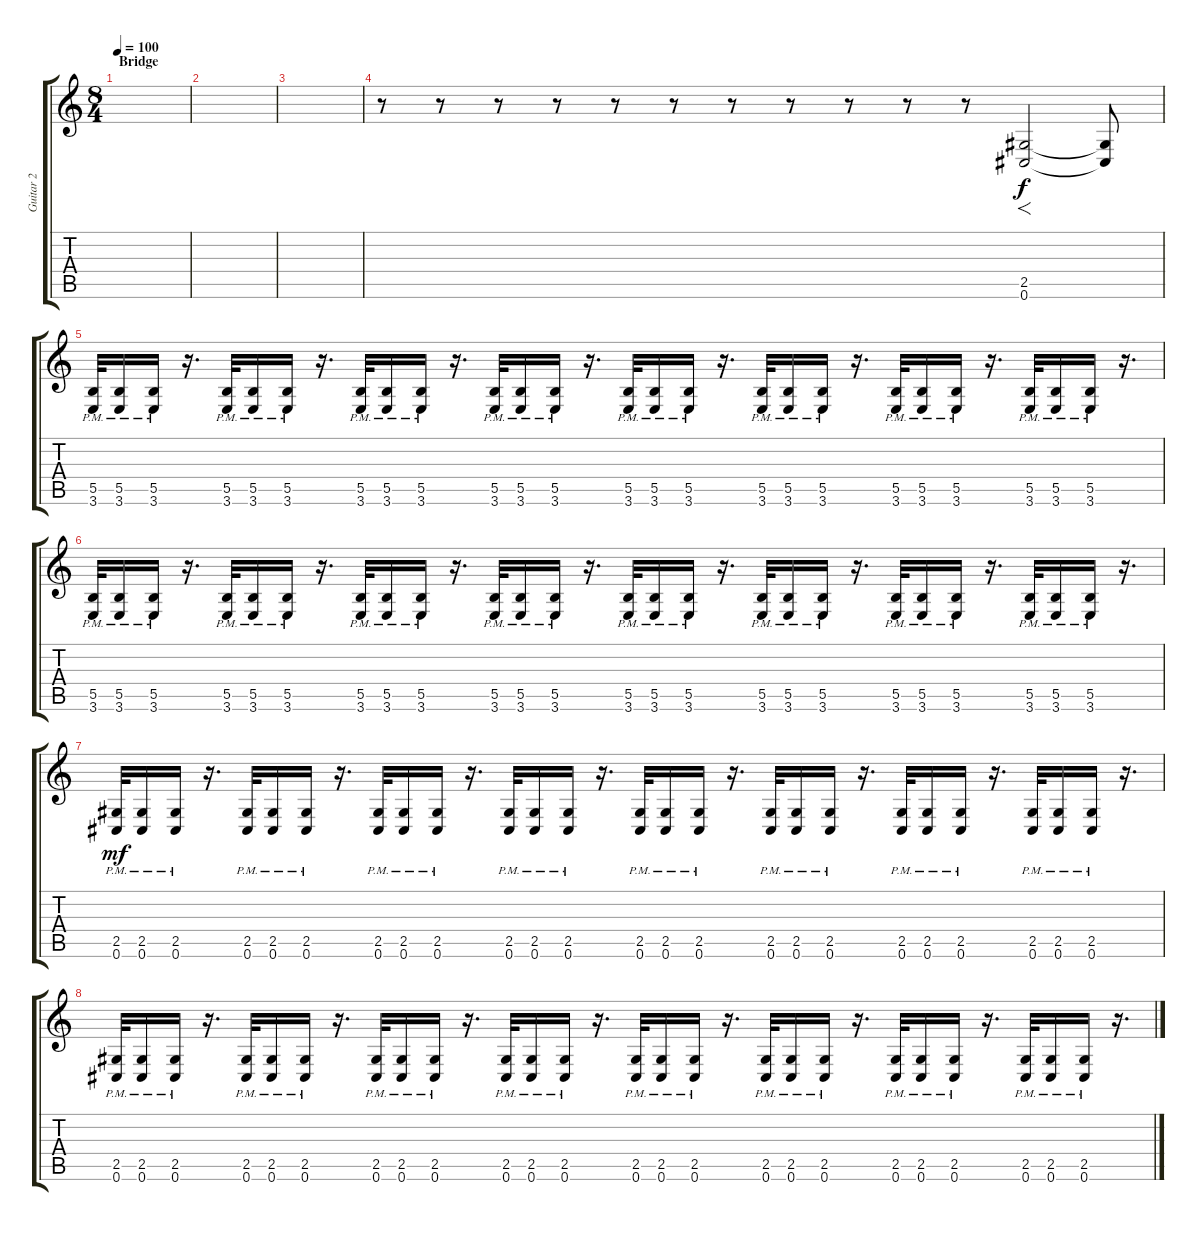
\track ("Guitar 2" "Guitar 2") {instrument distortionguitar}
\staff {score tabs}
\tuning (Db4 Ab3 E3 B2 Gb2 Db2) {hide}
\ts (8 4)
\section ("" "Bridge")
\tempo 100
\clef g2
\ks c
|
|
|
r.8 r.8 r.8 r.8 r.8 r.8 r.8 r.8 r.8 r.8 r.8 (2.5 0.6).2{f} (2.5{t} 0.6{t}).8 |
(5.5{pm} 3.6{pm}).32 (5.5{pm} 3.6{pm}).16 (5.5{pm} 3.6{pm}).16 r.16{d} (5.5{pm} 3.6{pm}).32 (5.5{pm} 3.6{pm}).16 (5.5{pm} 3.6{pm}).16 r.16{d} (5.5{pm} 3.6{pm}).32 (5.5{pm} 3.6{pm}).16 (5.5{pm} 3.6{pm}).16 r.16{d} (5.5{pm} 3.6{pm}).32 (5.5{pm} 3.6{pm}).16 (5.5{pm} 3.6{pm}).16 r.16{d} (5.5{pm} 3.6{pm}).32 (5.5{pm} 3.6{pm}).16 (5.5{pm} 3.6{pm}).16 r.16{d} (5.5{pm} 3.6{pm}).32 (5.5{pm} 3.6{pm}).16 (5.5{pm} 3.6{pm}).16 r.16{d} (5.5{pm} 3.6{pm}).32 (5.5{pm} 3.6{pm}).16 (5.5{pm} 3.6{pm}).16 r.16{d} (5.5{pm} 3.6{pm}).32 (5.5{pm} 3.6{pm}).16 (5.5{pm} 3.6{pm}).16 r.16{d} |
(5.5{pm} 3.6{pm}).32 (5.5{pm} 3.6{pm}).16 (5.5{pm} 3.6{pm}).16 r.16{d} (5.5{pm} 3.6{pm}).32 (5.5{pm} 3.6{pm}).16 (5.5{pm} 3.6{pm}).16 r.16{d} (5.5{pm} 3.6{pm}).32 (5.5{pm} 3.6{pm}).16 (5.5{pm} 3.6{pm}).16 r.16{d} (5.5{pm} 3.6{pm}).32 (5.5{pm} 3.6{pm}).16 (5.5{pm} 3.6{pm}).16 r.16{d} (5.5{pm} 3.6{pm}).32 (5.5{pm} 3.6{pm}).16 (5.5{pm} 3.6{pm}).16 r.16{d} (5.5{pm} 3.6{pm}).32 (5.5{pm} 3.6{pm}).16 (5.5{pm} 3.6{pm}).16 r.16{d} (5.5{pm} 3.6{pm}).32 (5.5{pm} 3.6{pm}).16 (5.5{pm} 3.6{pm}).16 r.16{d} (5.5{pm} 3.6{pm}).32 (5.5{pm} 3.6{pm}).16 (5.5{pm} 3.6{pm}).16 r.16{d} |
(2.5{pm} 0.6{pm}).32{dy mf} (2.5{pm} 0.6{pm}).16 (2.5{pm} 0.6{pm}).16 r.16{d} (2.5{pm} 0.6{pm}).32 (2.5{pm} 0.6{pm}).16 (2.5{pm} 0.6{pm}).16 r.16{d} (2.5{pm} 0.6{pm}).32 (2.5{pm} 0.6{pm}).16 (2.5{pm} 0.6{pm}).16 r.16{d} (2.5{pm} 0.6{pm}).32 (2.5{pm} 0.6{pm}).16 (2.5{pm} 0.6{pm}).16 r.16{d} (2.5{pm} 0.6{pm}).32 (2.5{pm} 0.6{pm}).16 (2.5{pm} 0.6{pm}).16 r.16{d} (2.5{pm} 0.6{pm}).32 (2.5{pm} 0.6{pm}).16 (2.5{pm} 0.6{pm}).16 r.16{d} (2.5{pm} 0.6{pm}).32 (2.5{pm} 0.6{pm}).16 (2.5{pm} 0.6{pm}).16 r.16{d} (2.5{pm} 0.6{pm}).32 (2.5{pm} 0.6{pm}).16 (2.5{pm} 0.6{pm}).16 r.16{d} |
(2.5{pm} 0.6{pm}).32 (2.5{pm} 0.6{pm}).16 (2.5{pm} 0.6{pm}).16 r.16{d} (2.5{pm} 0.6{pm}).32 (2.5{pm} 0.6{pm}).16 (2.5{pm} 0.6{pm}).16 r.16{d} (2.5{pm} 0.6{pm}).32 (2.5{pm} 0.6{pm}).16 (2.5{pm} 0.6{pm}).16 r.16{d} (2.5{pm} 0.6{pm}).32 (2.5{pm} 0.6{pm}).16 (2.5{pm} 0.6{pm}).16 r.16{d} (2.5{pm} 0.6{pm}).32 (2.5{pm} 0.6{pm}).16 (2.5{pm} 0.6{pm}).16 r.16{d} (2.5{pm} 0.6{pm}).32 (2.5{pm} 0.6{pm}).16 (2.5{pm} 0.6{pm}).16 r.16{d} (2.5{pm} 0.6{pm}).32 (2.5{pm} 0.6{pm}).16 (2.5{pm} 0.6{pm}).16 r.16{d} (2.5{pm} 0.6{pm}).32 (2.5{pm} 0.6{pm}).16 (2.5{pm} 0.6{pm}).16 r.16{d}
